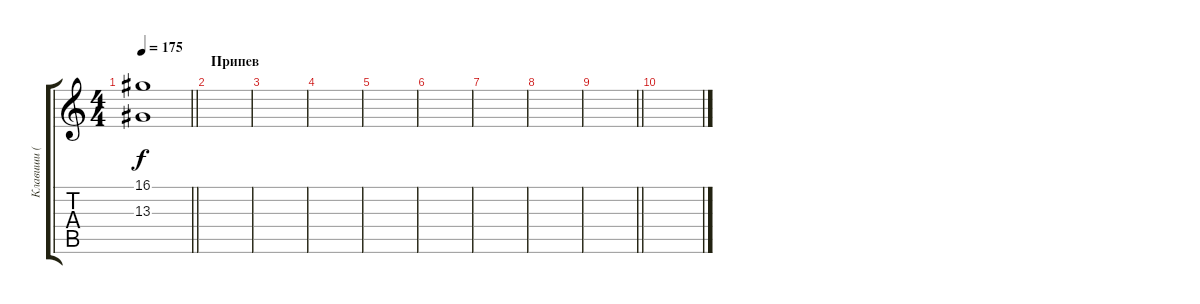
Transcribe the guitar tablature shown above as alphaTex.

\track ("Клавиши ( Соло )" "Клавиши ( ") {instrument electricgrandpiano}
\staff {score tabs}
\tuning (E4 B3 G3 D3 A2 E2) {hide}
\ts (4 4)
\tempo 175
\clef g2
\barLineRight lightlight
\ks c
(16.1 13.3).1{dy f} |
\section ("" "Припев")
|
|
|
|
|
|
|
\barLineRight lightlight
|
\section ("" "")
